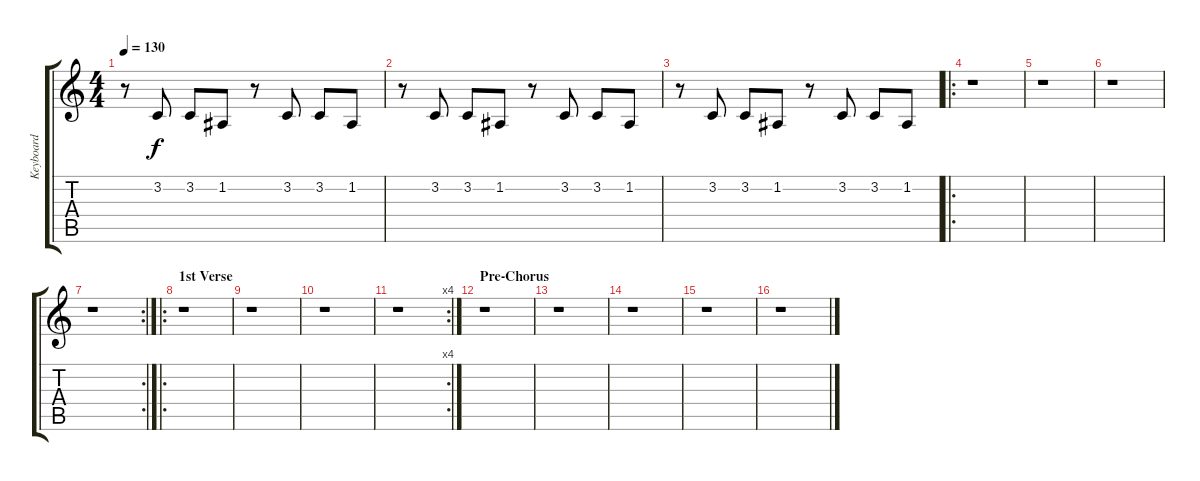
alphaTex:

\track ("Keyboard" "Keyboard") {instrument stringensemble2}
\staff {score tabs}
\tuning (D4 A3 F3 C3 G2 D2) {hide}
\ts (4 4)
\tempo 130
\clef g2
\ks c
r.8{dy f} 3.2.8 3.2.8 1.2.8 r.8 3.2.8 3.2.8 1.2.8 |
r.8 3.2.8 3.2.8 1.2.8 r.8 3.2.8 3.2.8 1.2.8 |
r.8 3.2.8 3.2.8 1.2.8 r.8 3.2.8 3.2.8 1.2.8 |
\ro
r.1 |
r.1 |
r.1 |
\rc 2
r.1 |
\ro
\section ("" "1st Verse")
r.1 |
r.1 |
r.1 |
\rc 4
r.1 |
\section ("" "Pre-Chorus")
r.1 |
r.1 |
r.1 |
r.1 |
r.1
